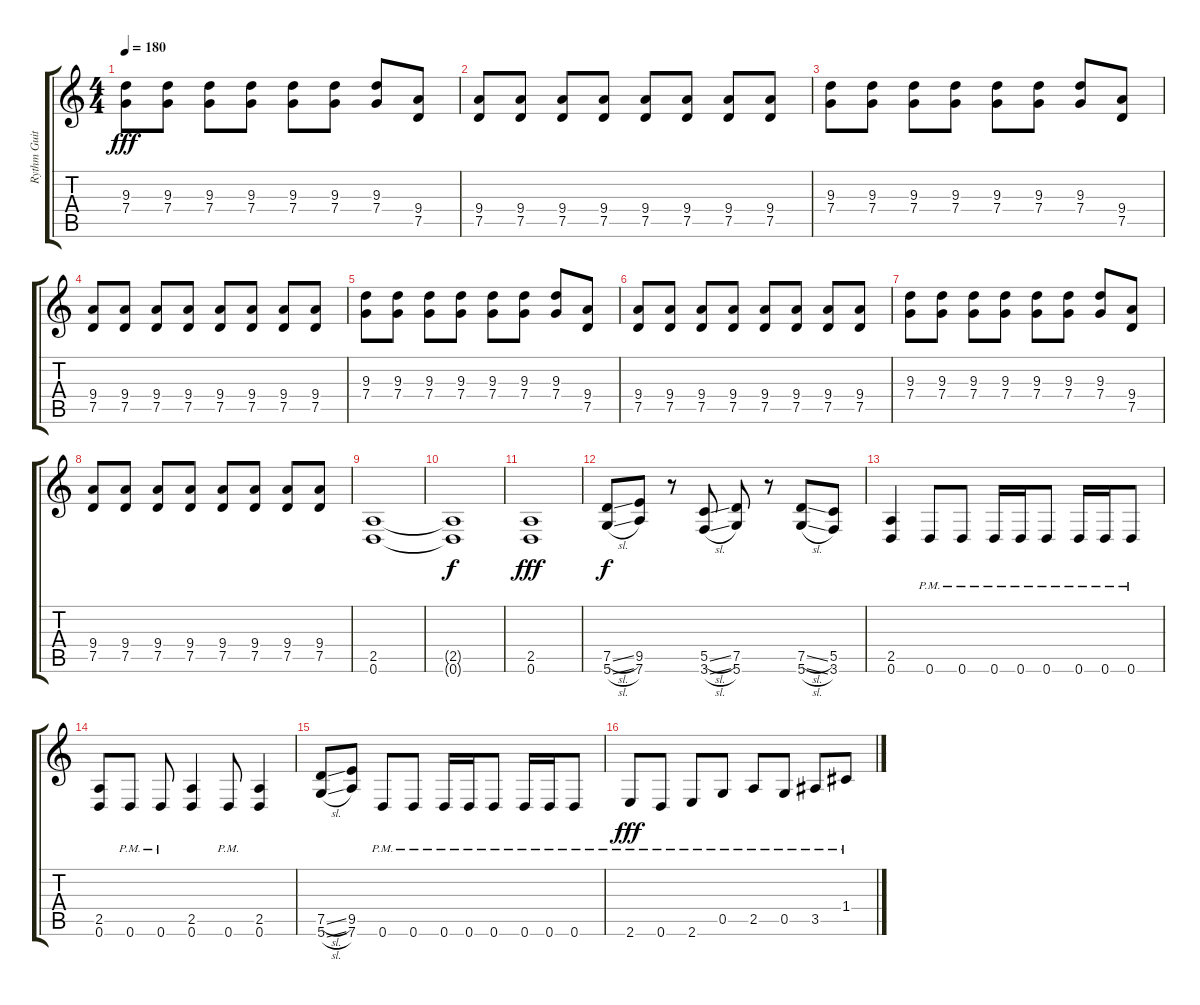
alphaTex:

\track ("Rythm Guitar" "Rythm Guit") {instrument overdrivenguitar}
\staff {score tabs}
\tuning (D4 A3 F3 C3 G2 D2) {hide}
\ts (4 4)
\tempo 180
\clef g2
\ks c
(9.3 7.4).8{dy fff} (9.3 7.4).8 (9.3 7.4).8 (9.3 7.4).8 (9.3 7.4).8 (9.3 7.4).8 (9.3 7.4).8 (9.4 7.5).8 |
(9.4 7.5).8 (9.4 7.5).8 (9.4 7.5).8 (9.4 7.5).8 (9.4 7.5).8 (9.4 7.5).8 (9.4 7.5).8 (9.4 7.5).8 |
(9.3 7.4).8 (9.3 7.4).8 (9.3 7.4).8 (9.3 7.4).8 (9.3 7.4).8 (9.3 7.4).8 (9.3 7.4).8 (9.4 7.5).8 |
(9.4 7.5).8 (9.4 7.5).8 (9.4 7.5).8 (9.4 7.5).8 (9.4 7.5).8 (9.4 7.5).8 (9.4 7.5).8 (9.4 7.5).8 |
(9.3 7.4).8 (9.3 7.4).8 (9.3 7.4).8 (9.3 7.4).8 (9.3 7.4).8 (9.3 7.4).8 (9.3 7.4).8 (9.4 7.5).8 |
(9.4 7.5).8 (9.4 7.5).8 (9.4 7.5).8 (9.4 7.5).8 (9.4 7.5).8 (9.4 7.5).8 (9.4 7.5).8 (9.4 7.5).8 |
(9.3 7.4).8 (9.3 7.4).8 (9.3 7.4).8 (9.3 7.4).8 (9.3 7.4).8 (9.3 7.4).8 (9.3 7.4).8 (9.4 7.5).8 |
(9.4 7.5).8 (9.4 7.5).8 (9.4 7.5).8 (9.4 7.5).8 (9.4 7.5).8 (9.4 7.5).8 (9.4 7.5).8 (9.4 7.5).8 |
(2.5 0.6).1 |
(2.5{t} 0.6{t}).1{dy f} |
(2.5 0.6).1{dy fff} |
(7.5{sl} 5.6{sl}).8{dy f} (9.5 7.6).8 r.8 (5.5{sl} 3.6{sl}).8 (7.5 5.6).8 r.8 (7.5{sl} 5.6{sl}).8 (5.5 3.6).8 |
(2.5 0.6).4 0.6{pm}.8 0.6{pm}.8 0.6{pm}.16 0.6{pm}.16 0.6{pm}.8 0.6{pm}.16 0.6{pm}.16 0.6{pm}.8 |
(2.5 0.6).8 0.6{pm}.8 0.6{pm}.8 (2.5 0.6).4 0.6{pm}.8 (2.5 0.6).4 |
(7.5{sl} 5.6{sl}).8 (9.5 7.6).8 0.6{pm}.8 0.6{pm}.8 0.6{pm}.16 0.6{pm}.16 0.6{pm}.8 0.6{pm}.16 0.6{pm}.16 0.6{pm}.8 |
2.6{pm}.8{dy fff} 0.6{pm}.8 2.6{pm}.8 0.5{pm}.8 2.5{pm}.8 0.5{pm}.8 3.5{pm}.8 1.4{pm}.8
